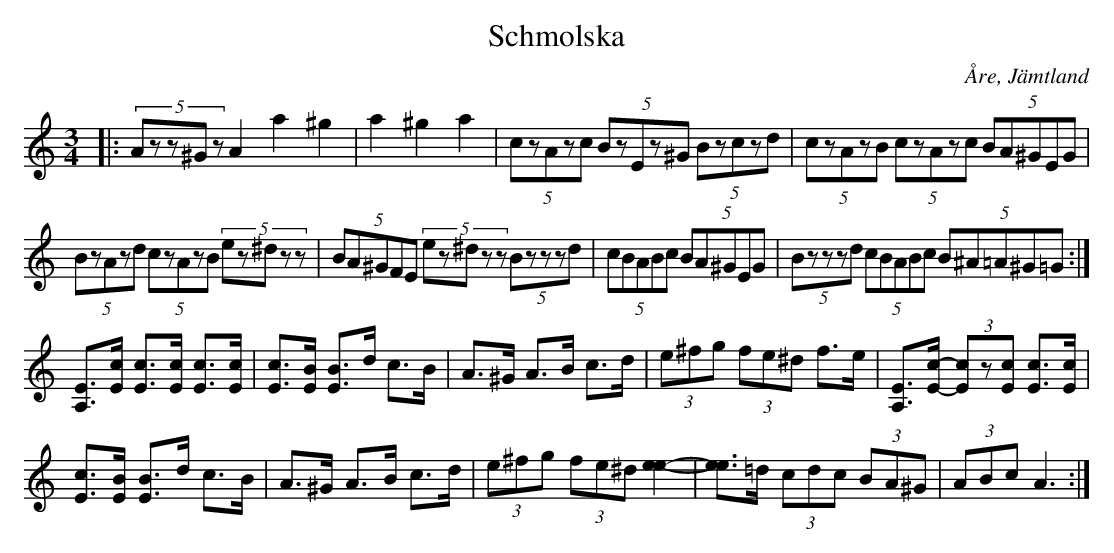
X:1
T:Schmolska
O:Åre, Jämtland
M:3/4
L:1/8
K:Am
|: (5:2Azz^Gz A2 a2 ^g2|a2 ^g2 a2|  (5:2czAzc (5:2BzEz^G (5:2Bzczd|  (5:2czAzB (5:2czAzc (5:2BA^GEG|
 (5:2BzAzd (5:2czAzB (5:2ez^dzz|  (5:2BA^GFE (5:2ez^dzz (5:2Bzzzd|  (5:2cBABc (5:2BA^GEG | (5:2Bzzzd (5:2cBABc (5:2B^A=A^G=G  :|
[EA,]>[cE] [cE]>[cE] [cE]>[cE] | [cE]>[BE] [BE]>d c>B | A>^G A>B c>d | (3e^fg (3fe^d f>e | [EA,]>[c-E-] (3[cE]z[cE] [cE]>[cE] |
[cE]>[BE] [BE]>d c>B | A>^G A>B c>d | (3e^fg (3fe^d [e2-e2-] | [ee]>=d (3cdc (3BA^G | (3ABc A3 :|]
